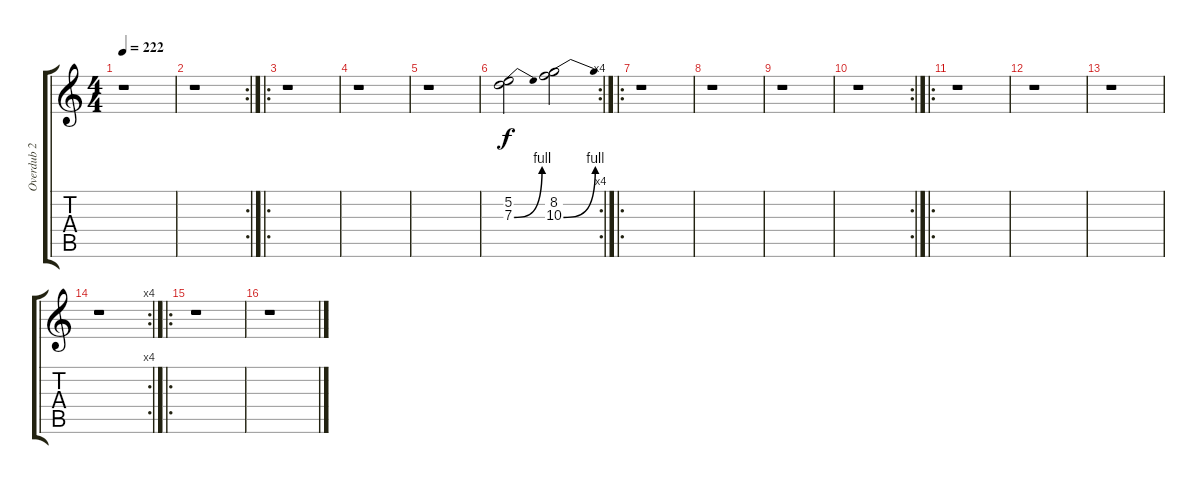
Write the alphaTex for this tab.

\track ("Overdub 2" "Overdub 2") {instrument distortionguitar}
\staff {score tabs}
\tuning (E4 B3 G3 D3 A2 E2) {hide}
\ts (4 4)
\tempo 222
\clef g2
\ks c
r.1{dy f} |
\rc 2
r.1 |
\ro
r.1 |
r.1 |
r.1 |
\rc 4
(5.2 7.3{be (bend 0 0 60 4)}).2 (8.2 10.3{be (bend 0 0 60 4)}).2 |
\ro
r.1 |
r.1 |
r.1 |
\rc 2
r.1 |
\ro
r.1 |
r.1 |
r.1 |
\rc 4
r.1 |
\ro
r.1 |
r.1
